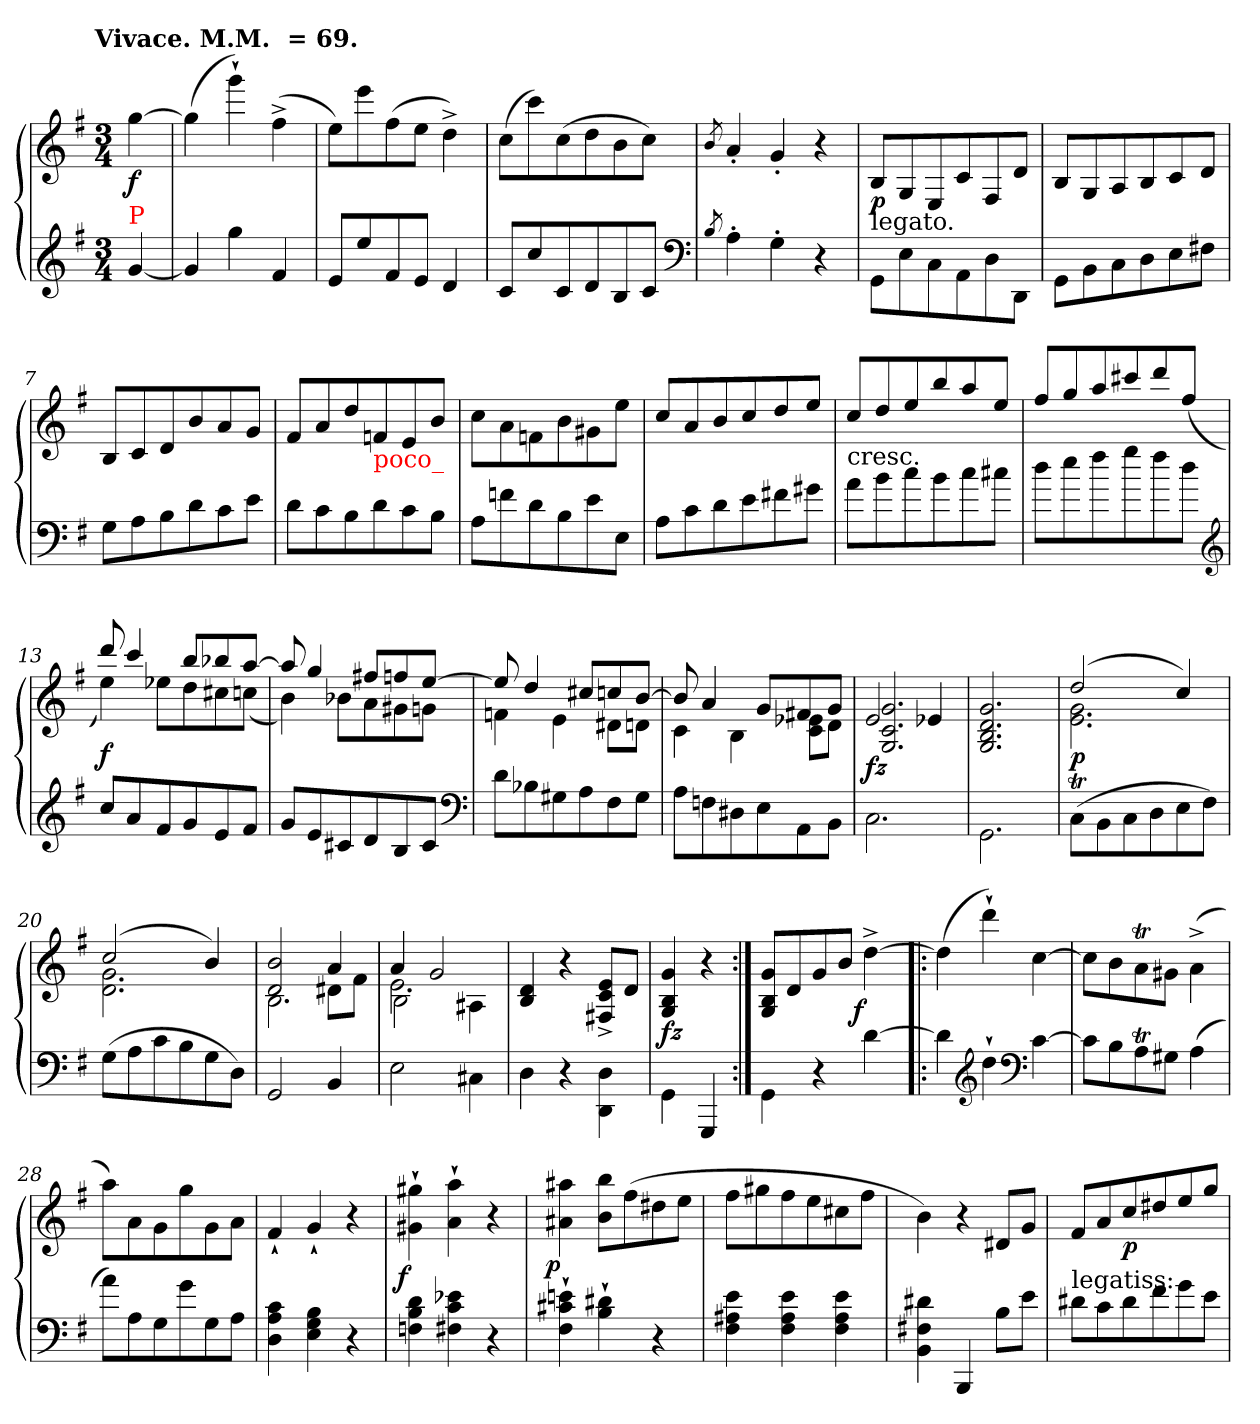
**kern	**kern	**dynam
*part1	*part1	*part1
*staff2	*staff1	*staff1/2
*clefG2	*clefG2	*
*k[f#]	*k[f#]	*
*G:	*G:	*
!!LO:TX:omd:t=Vivace. M.M. &nbsp;=&nbsp;69.
*M3/4	*M3/4	*
*MM164	*MM164	*
=	=	=
!LO:TX:a:color=red:t=P	!	!
[4g	[4gg	f
=1	=1	=1
4g]	(>4gg]	.
4gg	4ggg`>)	.
4f#	(>4ff#^<	.
=2	=2	=2
8eL	8eeL)	.
8ee	8eee	.
8f#	(>8ff#	.
8eJ	8eeJ	.
4d	4dd^<)	.
=3	=3	=3
8cL	(>8ccL	.
8cc	8ccc)	.
8c	(>8cc	.
8d	8dd	.
8B	8b	.
8cJ	8ccJ)	.
*clefF4	*	*
=4	=4	=4
8qB/	8qb/	.
4A'>	4a'<	.
4G'>	4g'<	.
4r	4r	.
=5	=5	=5
!	!LO:TX:b:t=legato.	!
8GG\L	8B/L	p
8E\	8G/	.
8C\	8E/	.
8AA\	8c/	.
8D\	8F#/	.
8DD\J	8d/J	.
=6	=6	=6
8GG\L	8B/L	.
8BB\	8G/	.
8C\	8A/	.
8D\	8B/	.
8E\	8c/	.
8F#X\J	8d/J	.
=7	=7	=7
8GL	8BL	.
8A	8c	.
8B	8d	.
8d	8b	.
8c	8a	.
8eJ	8gJ	.
=8	=8	=8
8dL	8f#L	.
8c	8a	.
8B	8dd	.
!	!LO:TX:b:color=red:t=poco_	!
8d	8fn	.
8c	8e	.
8BJ	8bJ	.
=9	=9	=9
8AL	8ccL	.
8fn	8a	.
8d	8fn	.
8B	8b	.
8e	8g#X	.
8EJ	8eeJ	.
=10	=10	=10
8AL	8cc/L	.
8c\	8a/	.
8d\	8b/	.
8e\	8cc/	.
8f#X	8dd/	.
8g#XJ	8ee/J	.
=11	=11	=11
!	!LO:TX:c:t=cresc.	!
8a\L	8cc/L	.
8b\	8dd/	.
8cc\	8ee/	.
8b\	8bb/	.
8cc\	8aa/	.
8cc#XJ	8ee/J	.
=12	=12	=12
8dd\L	8ff#/L	.
8ee\	8gg/	.
8ff#\	8aa/	.
8gg\	8ccc#X/	.
8ff#\	8ddd/	.
8dd\J	(>8ff#/J	.
*clefG2	*	*
=13	=13	=13
*	*^	*
8ccL	8ddd	4ee)	f
8a	4ccc	.	.
8f#	.	8ee-XL	.
8g	8bbL	8dd	.
8e	8bb-X	8cc#X	.
8f#J	[8aaJ	(8ccnJ	.
=14	=14	=14	=14
8gL	8aa]	4b)	.
8e	4gg	.	.
8c#X	.	8b-XL	.
8d	8ff#XL	8a	.
8B	8ffn	8g#X	.
8c#J	[8eeJ	8gnJ	.
*clefF4	*	*	*
=15	=15	=15	=15
8dL	8ee]	4fn	.
8B-X	4dd	.	.
8G#X	.	4e	.
8A	8cc#XL	.	.
8F#	8ccn	8d#XL	.
8G#J	[8bJ	8dnJ	.
=16	=16	=16	=16
8AL	8b]	4c	.
8Fn	4a	.	.
8D#X	.	4B	.
8E	8gL	.	.
8AA	8f#X	8e-X 8cL	.
8BBJ	8gJ	8dJ	.
=17	=17	=17	=17
2.C\	2e	2.g/ 2.c/ 2.G/	fz
.	4e-X	.	.
*	*v	*v	*
=18	=18	=18
2.GG\	2.g/ 2.d/ 2.B/ 2.G/	.
=19	=19	=19
*	*^	*
(<8CTL	(>2dd	2.g 2.e	p
8BB	.	.	.
8C	.	.	.
8D	.	.	.
8E	4cc)	.	.
8F#J)	.	.	.
=20	=20	=20	=20
(8GL	(2cc	2.g 2.d	.
8A	.	.	.
8c	.	.	.
8B	.	.	.
8G	4b)	.	.
8DJ)	.	.	.
=21	=21	=21	=21
*	*	*^	*
2GG	2b 2d	2ryy	2.B\	.
4BB	4a	8d#XL	.	.
.	.	8f#J	.	.
=22	=22	=22	=22	=22
2E	4a	2.e	2B\	.
.	2g	.	.	.
4C#X\	.	.	4A#X\	.
*	*v	*v	*v	*
=23	=23	=23
4D	4d 4B	.
4r	4r	.
4D\ 4DD\	8e^> 8c^> 8F#X^>L	.
.	8dJ	.
=24	=24	=24
4GG\	4g/ 4B/ 4G/	fz
4GGG	4r	.
=25:|!	=25:|!	=25:|!
4GG\	8g/ 8B/ 8G/L	.
.	8d	.
4r	8g	.
.	8bJ	.
!	!	!LO:DY:rj
[4d	[4dd^<	f
=26!|:	=26!|:	=26!|:
4d]	(4dd]	.
*clefG2	*	*
4dd`>	4ddd`>)	.
*clefF4	*	*
[4c	[4cc	.
=27	=27	=27
8cL]	8cc\L]	.
8B	8b\	.
8AT	8aT\	.
8G#XJ	8g#X\J	.
(>4A	(4a^<\	.
=28	=28	=28
8aL)	8aaL)	.
8A	8a	.
8G	8g	.
8g	8gg	.
8G	8g	.
8AJ	8aJ	.
=29	=29	=29
4c 4A 4D	4f#`<	.
4B 4G 4E	4g`<	.
4r	4r	.
=30	=30	=30
!	!	!LO:DY:rj
4d 4B 4Fn	4gg#X`> 4g#X`>	f
4e-X 4c 4F#X	4aa`> 4a`>	.
4r	4r	.
=31	=31	=31
!	!	!LO:DY:rj
4en`> 4c#X`> 4F#`>	4aa#X 4a#X	p
4d#X`> 4B`>	8bb 8bL	.
.	(>8ff#	.
4r	8dd#X	.
.	8eeJ	.
=32	=32	=32
4e 4A#X 4F#	8ff#L	.
.	8gg#X	.
4e 4A# 4F#	8ff#	.
.	8ee	.
4e 4A# 4F#	8cc#X	.
.	8ff#J	.
=33	=33	=33
4d#X 4F#X 4BB	4b)	.
4BBB	4r	.
8BL	8d#XL	.
8eJ	8gJ	.
=34	=34	=34
!LO:TX:a:t=legatiss&colon;	!	!
8d#XL	8f#L	.
8c\	8a/	.
8d#\	8cc/	p
8f#\	8dd#X/	.
8g\	8ee/	.
8e\J	8gg/J	.
=	=	=
*-	*-	*-
